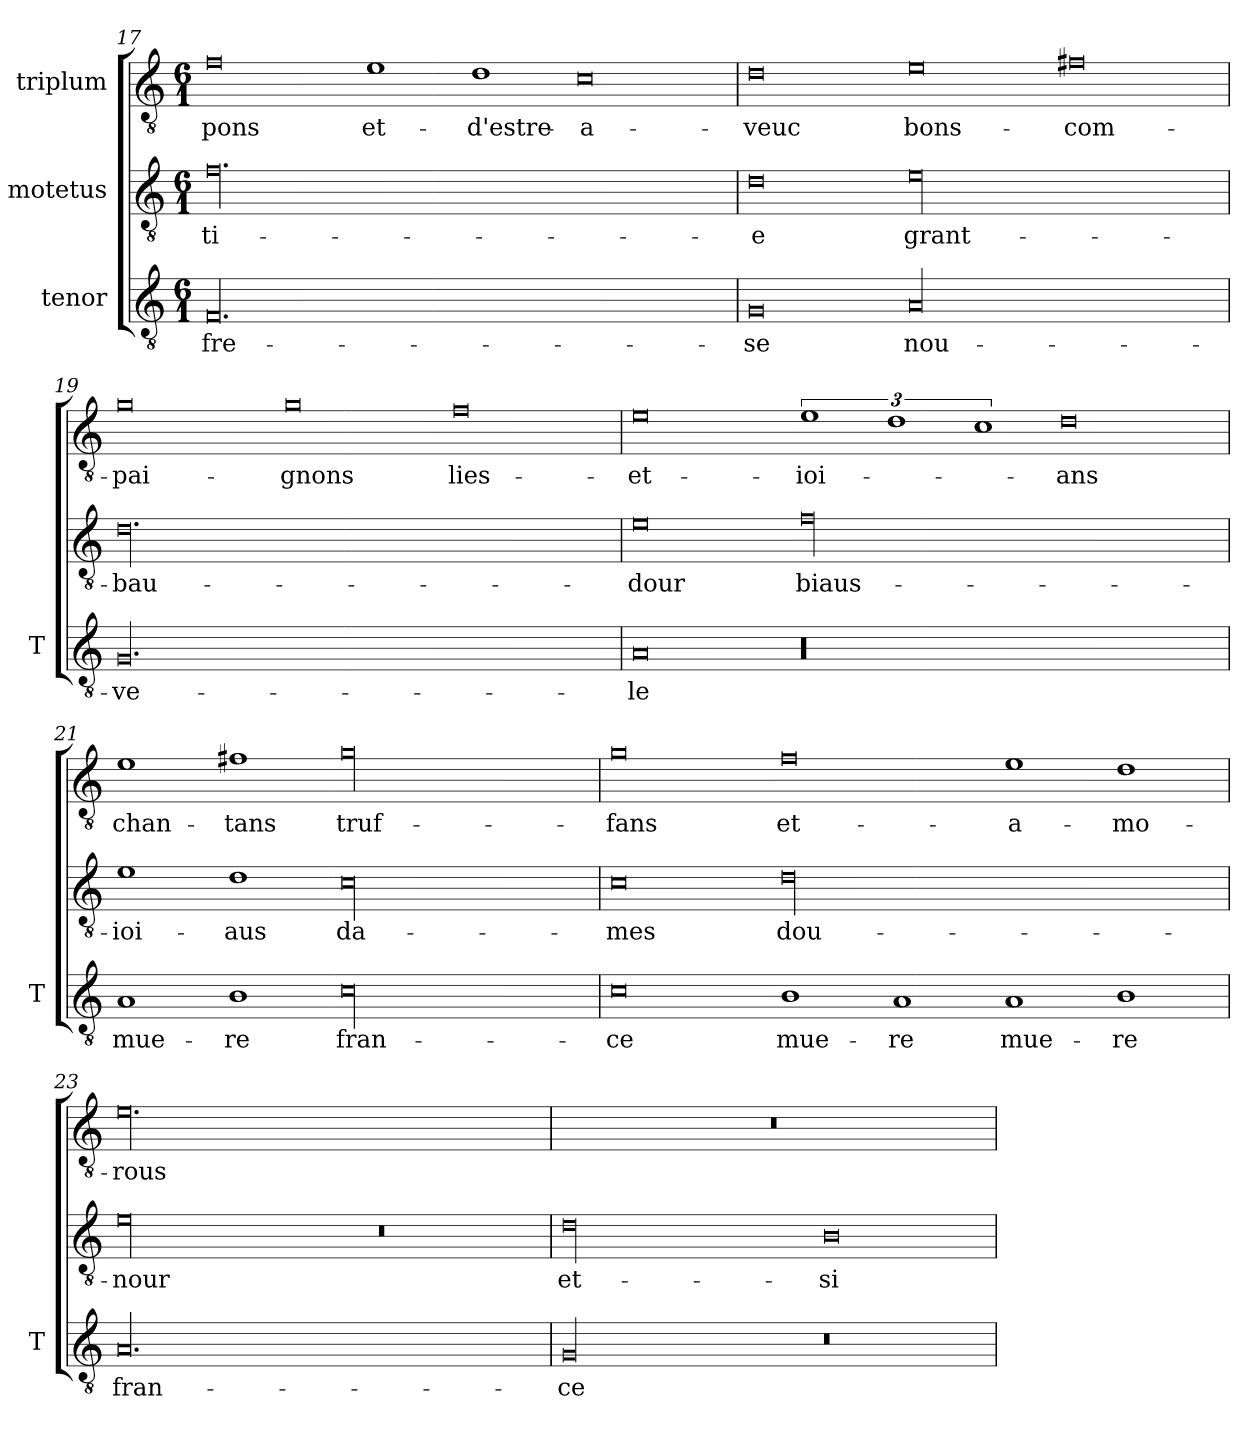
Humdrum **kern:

**kern	**text	**kern	**text	**kern	**text
*part3	*part3	*part2	*part2	*part1	*part1
*staff3	*staff3	*staff2	*staff2	*staff1	*staff1
*I"tenor	*	*I"motetus	*	*I"triplum	*
*I'T	*	*	*	*	*
*clefGv2	*	*clefGv2	*	*clefGv2	*
*k[]	*	*k[]	*	*k[]	*
*C:	*	*C:	*	*C:	*
*M6/1	*	*M6/1	*	*M6/1	*
=17	=17	=17	=17	=17	=17
00.F/	fre-	00.f\	-ti-	0f\	-pons
.	.	.	.	1e\	et-
.	.	.	.	1d\	d'estre-
.	.	.	.	0c\	a-
=18	=18	=18	=18	=18	=18
0G/	-se	0d\	-e	0d\	-veuc
00A/	nou-	00e\	grant-	0e\	bons-
.	.	.	.	0f#X\	com-
=19	=19	=19	=19	=19	=19
00.G/	-ve-	00.d\	bau-	0g\	-pai-
.	.	.	.	0g\	-gnons
.	.	.	.	0f\	lies-
=20	=20	=20	=20	=20	=20
0A/	-le	0e\	-dour	0e\	et-
00r	.	00f\	biaus-	3%2e\	ioi-
.	.	.	.	3%2d\	.
.	.	.	.	3%2c\	.
.	.	.	.	0d\	-ans
=21	=21	=21	=21	=21	=21
1A/	mue-	1e\	ioi-	1e\	chan-
1B\	-re	1d\	-aus	1f#X\	-tans
00c\	fran-	00c\	da-	00g\	truf-
=22	=22	=22	=22	=22	=22
0c\	-ce	0c\	-mes	0g\	-fans
1B\	mue-	00d\	dou-	0f\	et-
1A/	-re	.	.	.	.
1A/	mue-	.	.	1e\	a-
1B\	-re	.	.	1d\	-mo-
=23	=23	=23	=23	=23	=23
00.A/	fran-	00e\	-nour	00.e\	-rous
.	.	0r	.	.	.
=24	=24	=24	=24	=24	=24
00G/	-ce	00d\	et-	00.r	.
0r	.	0B\	si-	.	.
=	=	=	=	=	=
*-	*-	*-	*-	*-	*-
